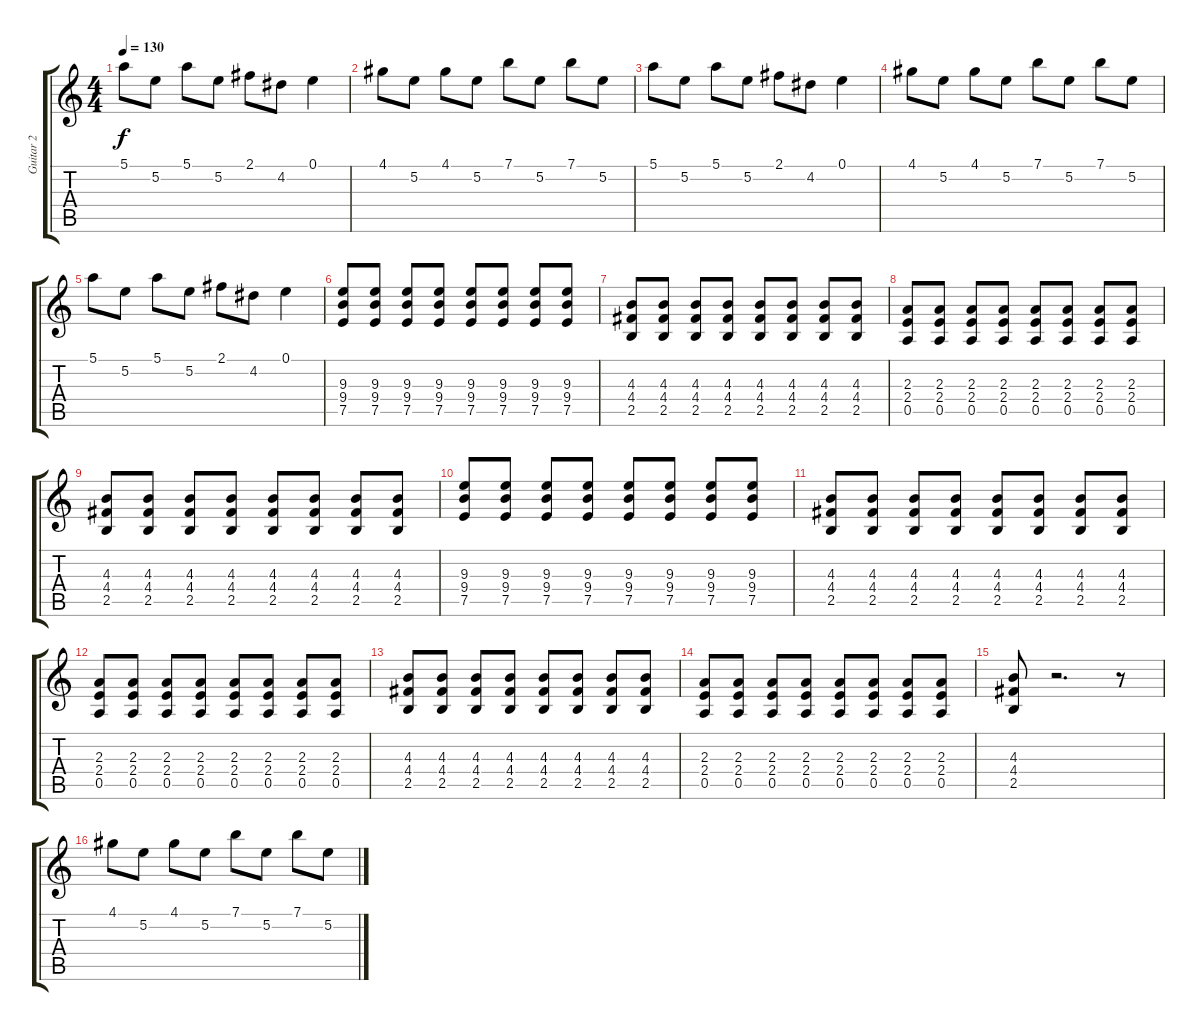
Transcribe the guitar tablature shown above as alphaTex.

\track ("Guitar 2" "Guitar 2") {instrument distortionguitar}
\staff {score tabs}
\tuning (E4 B3 G3 D3 A2 E2) {hide}
\ts (4 4)
\tempo 130
\clef g2
\ks c
5.1.8{dy f} 5.2.8 5.1.8 5.2.8 2.1.8 4.2.8 0.1.4 |
4.1.8 5.2.8 4.1.8 5.2.8 7.1.8 5.2.8 7.1.8 5.2.8 |
5.1.8 5.2.8 5.1.8 5.2.8 2.1.8 4.2.8 0.1.4 |
4.1.8 5.2.8 4.1.8 5.2.8 7.1.8 5.2.8 7.1.8 5.2.8 |
5.1.8 5.2.8 5.1.8 5.2.8 2.1.8 4.2.8 0.1.4 |
(9.3 9.4 7.5).8 (9.3 9.4 7.5).8 (9.3 9.4 7.5).8 (9.3 9.4 7.5).8 (9.3 9.4 7.5).8 (9.3 9.4 7.5).8 (9.3 9.4 7.5).8 (9.3 9.4 7.5).8 |
(4.3 4.4 2.5).8 (4.3 4.4 2.5).8 (4.3 4.4 2.5).8 (4.3 4.4 2.5).8 (4.3 4.4 2.5).8 (4.3 4.4 2.5).8 (4.3 4.4 2.5).8 (4.3 4.4 2.5).8 |
(2.3 2.4 0.5).8 (2.3 2.4 0.5).8 (2.3 2.4 0.5).8 (2.3 2.4 0.5).8 (2.3 2.4 0.5).8 (2.3 2.4 0.5).8 (2.3 2.4 0.5).8 (2.3 2.4 0.5).8 |
(4.3 4.4 2.5).8 (4.3 4.4 2.5).8 (4.3 4.4 2.5).8 (4.3 4.4 2.5).8 (4.3 4.4 2.5).8 (4.3 4.4 2.5).8 (4.3 4.4 2.5).8 (4.3 4.4 2.5).8 |
(9.3 9.4 7.5).8 (9.3 9.4 7.5).8 (9.3 9.4 7.5).8 (9.3 9.4 7.5).8 (9.3 9.4 7.5).8 (9.3 9.4 7.5).8 (9.3 9.4 7.5).8 (9.3 9.4 7.5).8 |
(4.3 4.4 2.5).8 (4.3 4.4 2.5).8 (4.3 4.4 2.5).8 (4.3 4.4 2.5).8 (4.3 4.4 2.5).8 (4.3 4.4 2.5).8 (4.3 4.4 2.5).8 (4.3 4.4 2.5).8 |
(2.3 2.4 0.5).8 (2.3 2.4 0.5).8 (2.3 2.4 0.5).8 (2.3 2.4 0.5).8 (2.3 2.4 0.5).8 (2.3 2.4 0.5).8 (2.3 2.4 0.5).8 (2.3 2.4 0.5).8 |
(4.3 4.4 2.5).8 (4.3 4.4 2.5).8 (4.3 4.4 2.5).8 (4.3 4.4 2.5).8 (4.3 4.4 2.5).8 (4.3 4.4 2.5).8 (4.3 4.4 2.5).8 (4.3 4.4 2.5).8 |
(2.3 2.4 0.5).8 (2.3 2.4 0.5).8 (2.3 2.4 0.5).8 (2.3 2.4 0.5).8 (2.3 2.4 0.5).8 (2.3 2.4 0.5).8 (2.3 2.4 0.5).8 (2.3 2.4 0.5).8 |
(4.3 4.4 2.5).8 r.2{d} r.8 |
4.1.8 5.2.8 4.1.8 5.2.8 7.1.8 5.2.8 7.1.8 5.2.8
